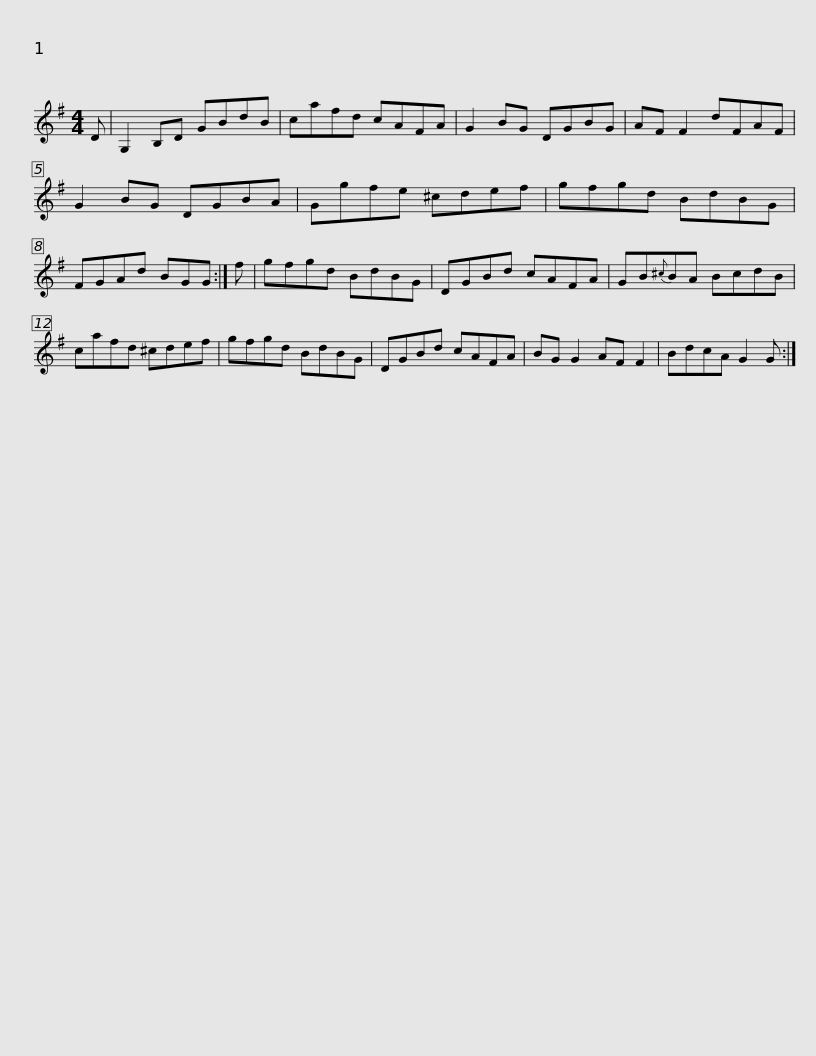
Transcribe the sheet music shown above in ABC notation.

X:1
L:1/8
M:4/4
I:linebreak $
K:G
V:1 treble
V:1
 D | G,2 B,D GBdB | cafd cAFA | G2 BG DGBG | AF F2 dFAF | %5
 G2 BG DGBA |$ Ggfe ^cdef | gfgd BdBG | FGAd BGG :| f | %10
 gfgd BdBG | DGBd cAFA |$ GB{^c}BA BcdB | cafd ^cdef | gfgd BdBG | %15
 DGBd cAFA | BG G2 AF F2 |$ BdcA G2 G :| %18
